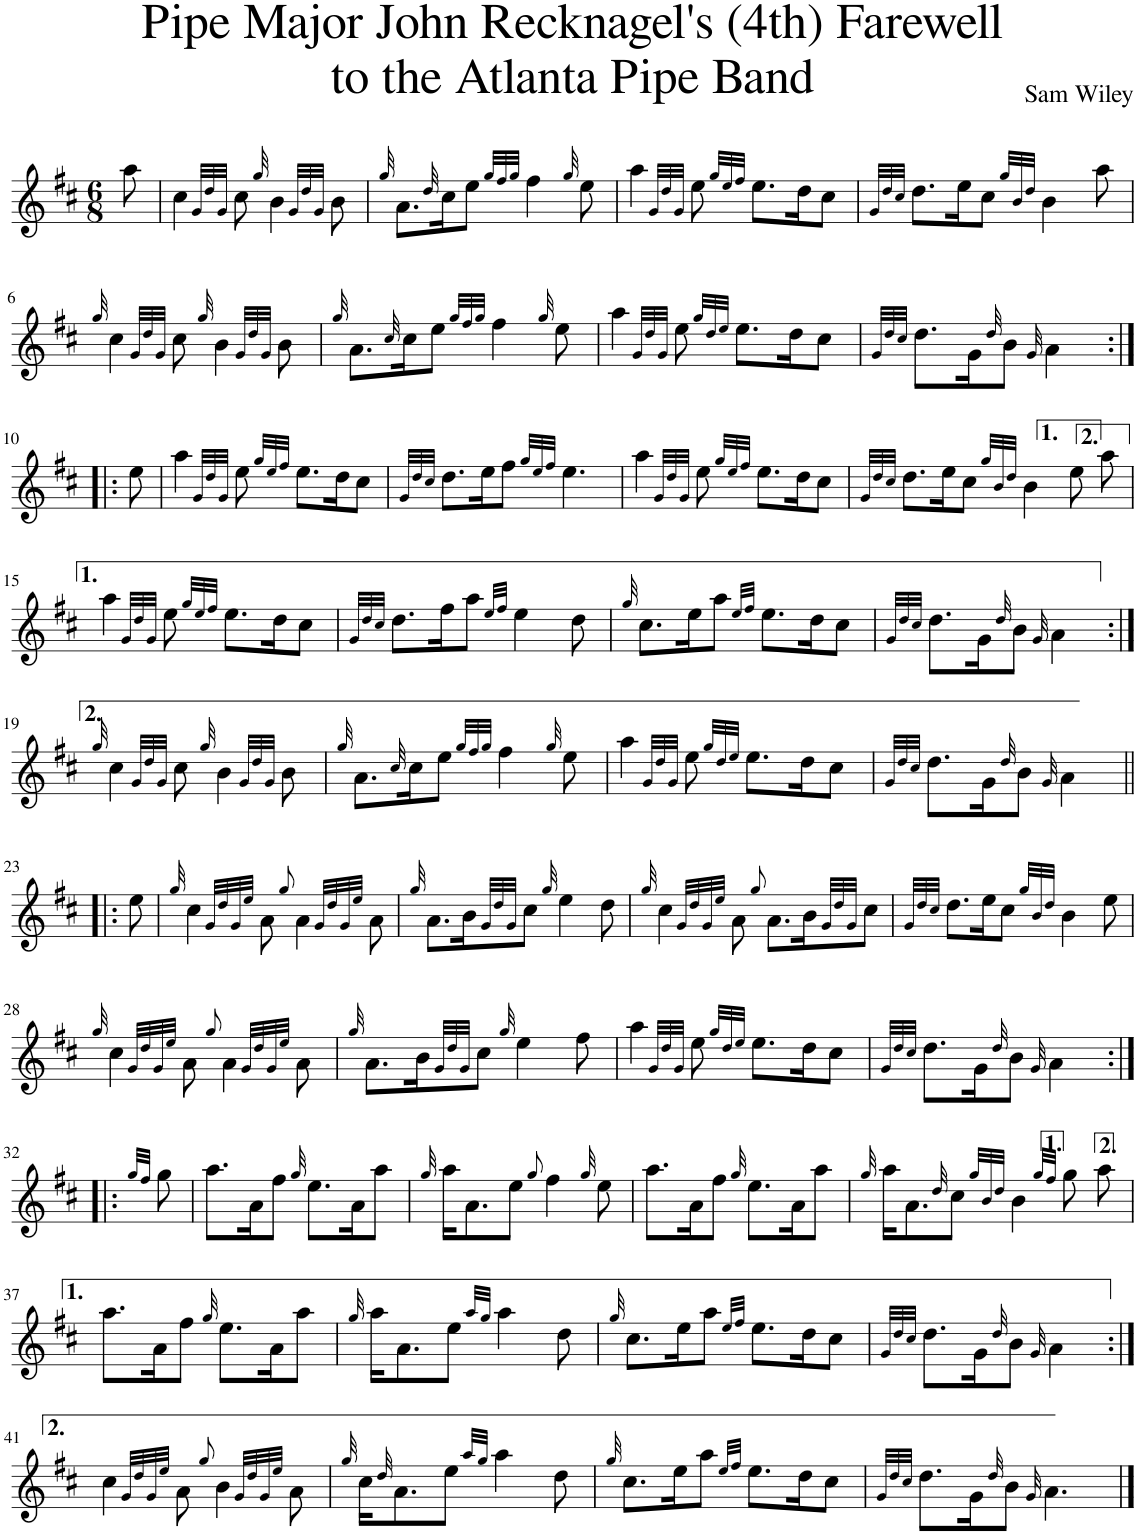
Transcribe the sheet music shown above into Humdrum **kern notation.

**kern	**kern
*part2	*part1
*staff2	*staff1
*I"Piano	*I"Piano
*I'Pno	*I'Pno
*stria5	*
*clefG2	*clefG2
*k[f#c#]	*k[f#c#]
*M6/8	*M6/8
=1	=1
8r	8aa\
=2	=2
32qgg	.
4ee	4cc#\
32qg	32qg/LLL
32qdd	32qdd/
32qg	32qg/JJJ
8ee	8cc#\
32qgg	32qgg/
4dd	4b\
32qgg	32qg/LLL
32qdd	32qdd/
32qg	32qg/JJJ
8dd	8b\
=3	=3
32qgg	32qgg/
8.cc#\L	8.a\L
.	32qdd/
16ee\K	16cc#\K
8aa\J	8ee\J
.	32qgg/LLL
.	32qff#/
32qgg	32qgg/JJJ
4aa	4ff#\
.	32qgg/
8a	8ee\
=4	=4
32qgg	.
4cc#	4aa\
32qg	32qg/LLL
32qdd	32qdd/
32qg	32qg/JJJ
8cc#	8ee\
.	32qgg/LLL
.	32qee/
32qgg	32qff#/JJJ
8.a\L	8.ee\L
16dd\K	16dd\K
8aa\J	8cc#\J
=5	=5
.	32qg/LLL
.	32qdd/
32qgg	32qcc#/JJJ
8.ff#\L	8.dd\L
16ee\K	16ee\K
32qa\	.
8ee\J	8cc#\J
32qgg	32qgg/LLL
32qee	32qb/
32qff#	32qdd/JJJ
4.ee	4b\
.	8aa\
!!LO:LB:g=z
=6	=6
32qgg	32qgg/
4ee	4cc#\
32qg	32qg/LLL
32qdd	32qdd/
32qg	32qg/JJJ
8ee	8cc#\
32qgg	32qgg/
4dd	4b\
32qgg	32qg/LLL
32qdd	32qdd/
32qg	32qg/JJJ
8dd	8b\
=7	=7
32qgg	32qgg/
8.cc#\L	8.a\L
.	32qcc#/
16ee\K	16cc#\K
8aa\J	8ee\J
.	32qgg/LLL
.	32qff#/
32qgg	32qgg/JJJ
4aa	4ff#\
.	32qgg/
8a	8ee\
=8	=8
32qgg	.
4cc#	4aa\
32qg	32qg/LLL
32qb	32qdd/
32qg	32qg/JJJ
8a	8ee\
.	32qgg/LLL
.	32qdd/
32qgg	32qee/JJJ
4a	8.ee\L
.	16dd\K
8ee	8cc#\J
=9	=9
.	32qg/LLL
.	32qdd/
32qgg	32qcc#/JJJ
8.ff#\L	8.dd\L
16ee\K	16g\K
32qa\	32qdd/
8ee\J	8b\J
.	32qg/
4r	4a\
!!LO:LB:g=z
=10:|!|:	=10:|!|:
8r	8ee\
=11	=11
4cc#	4aa\
32qg	32qg/LLL
32qb	32qdd/
32qg	32qg/JJJ
8a	8ee\
.	32qgg/LLL
.	32qee/
32qgg	32qff#/JJJ
4a	8.ee\L
.	16dd\K
8ee	8cc#\J
=12	=12
32qgg	32qg/LLL
32qff#	32qdd/
32qgg	32qcc#/JJJ
4ff#	8.dd\L
.	16ee\K
8aa	8ff#\J
.	32qgg/LLL
32qcc#	32qee/
32qdd	32qff#/JJJ
4.cc#	4.ee\
=13	=13
32qgg	.
4cc#	4aa\
32qg	32qg/LLL
32qb	32qdd/
32qg	32qg/JJJ
8a	8ee\
.	32qgg/LLL
.	32qee/
32qgg	32qff#/JJJ
4a	8.ee\L
.	16dd\K
8ee	8cc#\J
=14	=14
.	32qg/LLL
.	32qdd/
32qgg	32qcc#/JJJ
8.ff#	8.dd\L
16ee	16ee\K
32qa	.
8ee	8cc#\J
32qgg	32qgg/LLL
32qee	32qb/
32qff#	32qdd/JJJ
4.ee	4b\
.	8ee\
8r	8aa\
!!LO:LB:g=z
=15	=15
4cc#	4aa\
32qg	32qg/LLL
32qb	32qdd/
32qg	32qg/JJJ
8a	8ee\
.	32qgg/LLL
.	32qee/
32qgg	32qff#/JJJ
4a	8.ee\L
.	16dd\K
8ee	8cc#\J
=16	=16
32qgg	32qg/LLL
32qff#	32qdd/
32qgg	32qcc#/JJJ
4ff#	8.dd\L
.	16ff#\K
8aa	8aa\J
32qcc#	32qee/LLL
32qdd	32qff#/JJJ
4.cc#	4ee\
.	8dd\
=17	=17
32qgg	32qgg/
4cc#	8.cc#\L
.	16ee\K
32qg	.
32qb	.
32qg	.
8a	8aa\J
.	32qee/LLL
32qgg	32qff#/JJJ
4a	8.ee\L
.	16dd\K
8ee	8cc#\J
=18	=18
.	32qg/LLL
.	32qdd/
32qgg	32qcc#/JJJ
8.ff#\L	8.dd\L
16ee\K	16g\K
32qa\	32qdd/
8ee\J	8b\J
.	32qg/
4r	4a\
!!LO:LB:g=z
=19:|!	=19:|!
.	32qgg/
2.r	4cc#\
.	32qg/LLL
.	32qdd/
.	32qg/JJJ
.	8cc#\
.	32qgg/
.	4b\
.	32qg/LLL
.	32qdd/
.	32qg/JJJ
.	8b\
=20	=20
.	32qgg/
2.r	8.a\L
.	32qcc#/
.	16cc#\K
.	8ee\J
.	32qgg/LLL
.	32qff#/
.	32qgg/JJJ
.	4ff#\
.	32qgg/
.	8ee\
=21	=21
2.r	4aa\
.	32qg/LLL
.	32qdd/
.	32qg/JJJ
.	8ee\
.	32qgg/LLL
.	32qdd/
.	32qee/JJJ
.	8.ee\L
.	16dd\K
.	8cc#\J
=22	=22
.	32qg/LLL
.	32qdd/
.	32qcc#/JJJ
2r	8.dd\L
.	16g\K
.	32qdd/
.	8b\J
.	32qg/
.	4a\
8r	.
!!LO:LB:g=z
=23!|:	=23!|:
8r	8ee\
=24	=24
.	32qgg/
2.r	4cc#\
.	32qg/LLL
.	32qdd/
.	32qg/
.	32qee/JJJ
.	8a\
.	8qgg/
.	4a\
.	32qg/LLL
.	32qdd/
.	32qg/
.	32qee/JJJ
.	8a\
=25	=25
.	32qgg/
2.r	8.a\L
.	16b\K
.	32qg/LLL
.	32qdd/
.	32qg/JJJ
.	8cc#\J
.	32qgg/
.	4ee\
.	8dd\
=26	=26
.	32qgg/
2.r	4cc#\
.	32qg/LLL
.	32qdd/
.	32qg/
.	32qee/JJJ
.	8a\
.	8qgg/
.	8.a\L
.	16b\K
.	32qg/LLL
.	32qdd/
.	32qg/JJJ
.	8cc#\J
=27	=27
.	32qg/LLL
.	32qdd/
.	32qcc#/JJJ
2.r	8.dd\L
.	16ee\K
.	8cc#\J
.	32qgg/LLL
.	32qb/
.	32qdd/JJJ
.	4b\
.	8ee\
!!LO:LB:g=z
=28	=28
.	32qgg/
2.r	4cc#\
.	32qg/LLL
.	32qdd/
.	32qg/
.	32qee/JJJ
.	8a\
.	8qgg/
.	4a\
.	32qg/LLL
.	32qdd/
.	32qg/
.	32qee/JJJ
.	8a\
=29	=29
.	32qgg/
2.r	8.a\L
.	16b\K
.	32qg/LLL
.	32qdd/
.	32qg/JJJ
.	8cc#\J
.	32qgg/
.	4ee\
.	8ff#\
=30	=30
2.r	4aa\
.	32qg/LLL
.	32qdd/
.	32qg/JJJ
.	8ee\
.	32qgg/LLL
.	32qdd/
.	32qee/JJJ
.	8.ee\L
.	16dd\K
.	8cc#\J
=31	=31
.	32qg/LLL
.	32qdd/
.	32qcc#/JJJ
2r	8.dd\L
.	16g\K
.	32qdd/
.	8b\J
.	32qg/
.	4a\
8r	.
!!LO:LB:g=z
=32:|!|:	=32:|!|:
.	32qgg/LLL
.	32qff#/JJJ
8r	8gg\
=33	=33
2.r	8.aa\L
.	16a\K
.	8ff#\J
.	32qgg/
.	8.ee\L
.	16a\K
.	8aa\J
=34	=34
.	32qgg/
2.r	16aa\KL
.	8.a\
.	8ee\J
.	8qgg/
.	4ff#\
.	32qgg/
.	8ee\
=35	=35
2.r	8.aa\L
.	16a\K
.	8ff#\J
.	32qgg/
.	8.ee\L
.	16a\K
.	8aa\J
=36	=36
.	32qgg/
2r	16aa\KL
.	8.a\
.	32qdd/
.	8cc#\J
.	32qgg/LLL
.	32qb/
.	32qdd/JJJ
.	4b\
4r	.
.	32qgg/LLL
.	32qff#/JJJ
.	8gg\
8r	8aa\
!!LO:LB:g=z
=37	=37
2.r	8.aa\L
.	16a\K
.	8ff#\J
.	32qgg/
.	8.ee\L
.	16a\K
.	8aa\J
=38	=38
.	32qgg/
2.r	16aa\KL
.	8.a\
.	8ee\J
.	32qaa/LLL
.	32qgg/JJJ
.	4aa\
.	8dd\
=39	=39
.	32qgg/
2.r	8.cc#\L
.	16ee\K
.	8aa\J
.	32qee/LLL
.	32qff#/JJJ
.	8.ee\L
.	16dd\K
.	8cc#\J
=40	=40
.	32qg/LLL
.	32qdd/
.	32qcc#/JJJ
2r	8.dd\L
.	16g\K
.	32qdd/
.	8b\J
.	32qg/
.	4a\
8r	.
!!LO:LB:g=z
=41:|!	=41:|!
2.r	4cc#\
.	32qg/LLL
.	32qdd/
.	32qg/
.	32qee/JJJ
.	8a\
.	8qgg/
.	4b\
.	32qg/LLL
.	32qdd/
.	32qg/
.	32qee/JJJ
.	8a\
=42	=42
.	32qgg/
2.r	16cc#\KL
.	32qdd/
.	8.a\
.	8ee\J
.	32qaa/LLL
.	32qgg/JJJ
.	4aa\
.	8dd\
=43	=43
.	32qgg/
2.r	8.cc#\L
.	16ee\K
.	8aa\J
.	32qee/LLL
.	32qff#/JJJ
.	8.ee\L
.	16dd\K
.	8cc#\J
=44	=44
.	32qg/LLL
.	32qdd/
.	32qcc#/JJJ
2.r	8.dd\L
.	16g\K
.	32qdd/
.	8b\J
.	32qg/
.	4.a\
==	==
*-	*-
